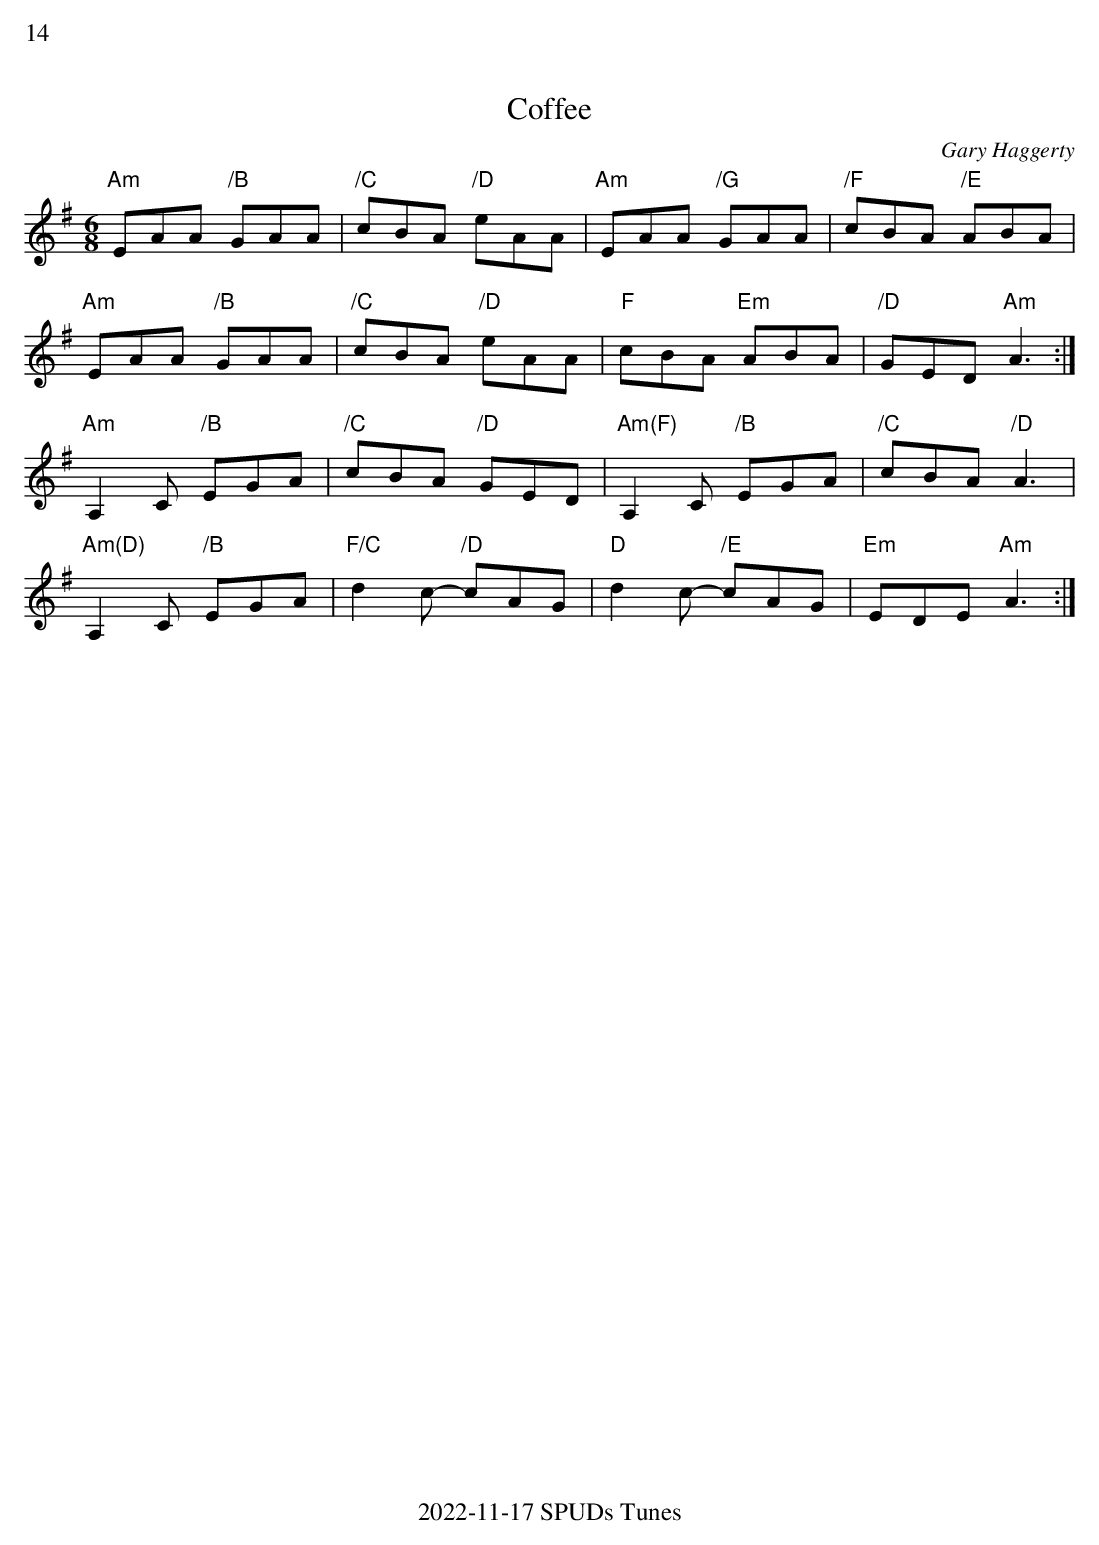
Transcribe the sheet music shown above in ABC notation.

X:1
%%text 14
T:Coffee
M:6/8
C:Gary Haggerty
L:1/8
K:Ador
"Am"EAA "/B"GAA|"/C"cBA "/D"eAA|"Am"EAA "/G"GAA|"/F"cBA "/E"ABA|
"Am"EAA "/B"GAA|"/C"cBA "/D"eAA|"F"cBA "Em"ABA|"/D"GED "Am"A3:|
"Am"A,2C "/B"EGA|"/C"cBA "/D"GED|"Am(F)"A,2C "/B"EGA|"/C"cBA "/D"A3|
"Am(D)"A,2C "/B"EGA|"F/C"d2">"c- "/D"cAG|"D"d2">"c-  "/E"cAG|"Em"EDE "Am"A3:|
